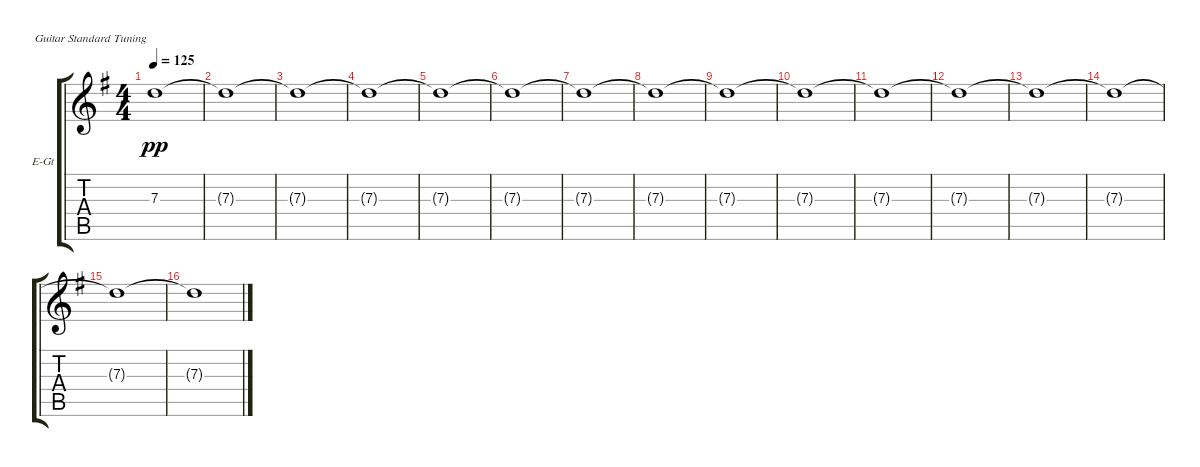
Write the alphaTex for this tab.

\bracketExtendMode groupsimilarinstruments
\firstSystemTrackNameOrientation horizontal
\otherSystemsTrackNameOrientation horizontal
\track ("Electric Guitar 2" "E-Gt") {instrument distortionguitar}
\staff {score tabs}
\tuning (E4 B3 G3 D3 A2 E2)
\ts (4 4)
\tempo 125
\clef g2
\ks g
7.3{t}.1{dy pp} |
7.3{t}.1 |
7.3{t}.1 |
7.3{t}.1 |
7.3{t}.1 |
7.3{t}.1 |
7.3{t}.1 |
7.3{t}.1 |
7.3{t}.1 |
7.3{t}.1 |
7.3{t}.1 |
7.3{t}.1 |
7.3{t}.1 |
7.3{t}.1 |
7.3{t}.1 |
7.3{t}.1
